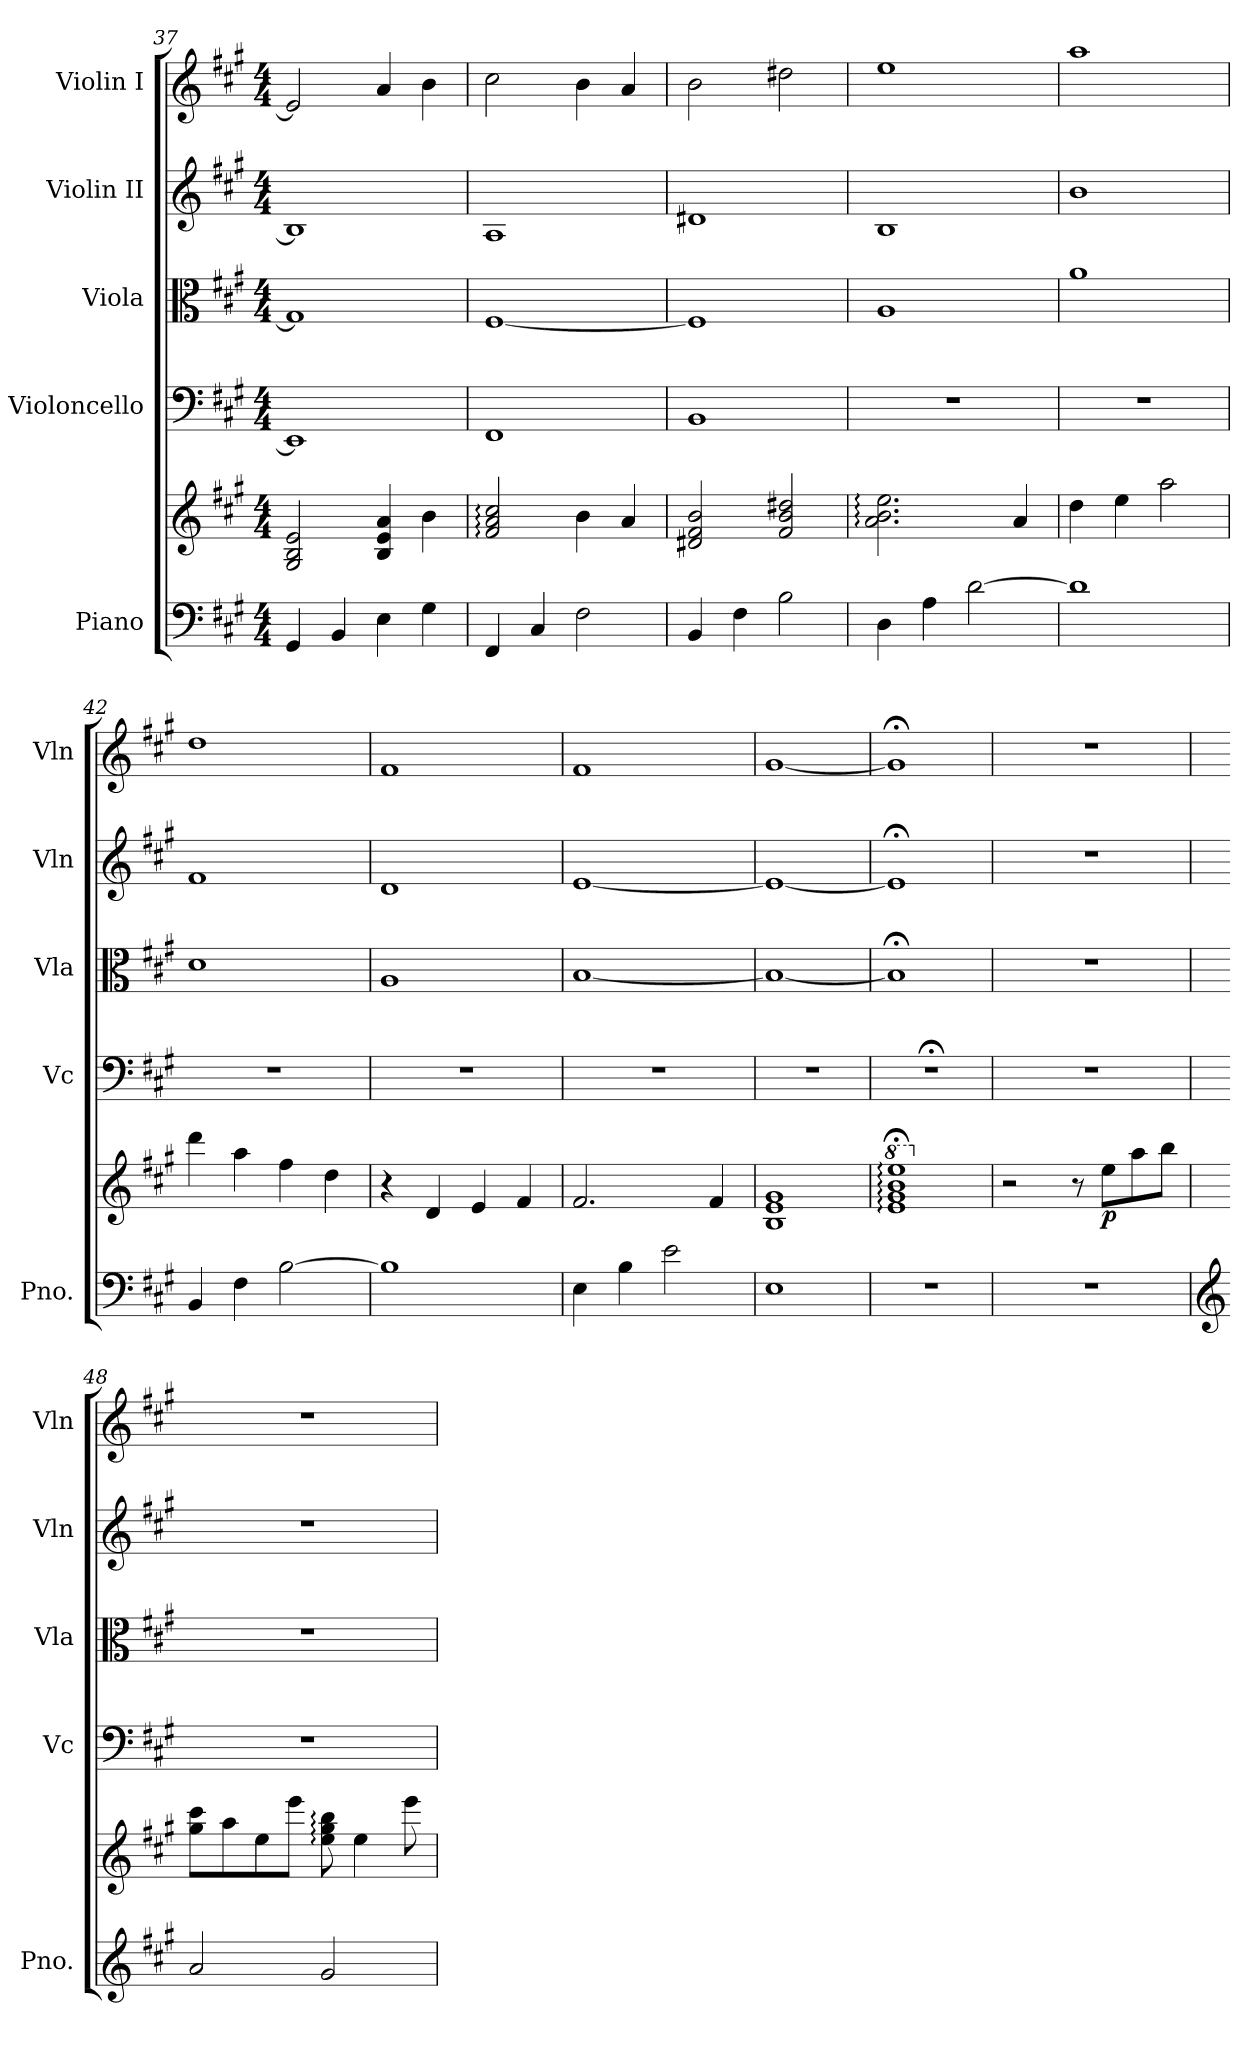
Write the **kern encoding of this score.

**kern	**kern	**dynam	**kern	**kern	**kern	**kern
*part5	*part5	*part5	*part4	*part3	*part2	*part1
*staff6	*staff5	*staff5/6	*staff4	*staff3	*staff2	*staff1
*I"Piano	*	*	*I"Violoncello	*I"Viola	*I"Violin II	*I"Violin I
*I'Pno.	*	*	*I'Vc	*I'Vla	*I'Vln	*I'Vln
*clefF4	*clefG2	*	*clefF4	*clefC3	*clefG2	*clefG2
*k[f#c#g#]	*k[f#c#g#]	*	*k[f#c#g#]	*k[f#c#g#]	*k[f#c#g#]	*k[f#c#g#]
*M4/4	*M4/4	*	*M4/4	*M4/4	*M4/4	*M4/4
=37	=37	=37	=37	=37	=37	=37
4GG#/	2G#/ 2B/ 2e/	.	1EE]	1G#]	1B]	2e/]
4BB/	.	.	.	.	.	.
4E\	4B/ 4e/ 4a/	.	.	.	.	4a/
4G#\	4b\	.	.	.	.	4b\
=38	=38	=38	=38	=38	=38	=38
4FF#/	2f#/: 2a/: 2cc#/:	.	1FF#	[1F#	1A	2cc#\
4C#/	.	.	.	.	.	.
2F#\	4b\	.	.	.	.	4b\
.	4a/	.	.	.	.	4a/
=39	=39	=39	=39	=39	=39	=39
4BB/	2d#X/ 2f#/ 2b/	.	1BB	1F#]	1d#X	2b\
4F#\	.	.	.	.	.	.
2B\	2f#/ 2b/ 2dd#X/	.	.	.	.	2dd#X\
=40	=40	=40	=40	=40	=40	=40
4D\	2.a\: 2.b\: 2.ee\:	.	1r	1A	1B	1ee
4A\	.	.	.	.	.	.
[2d\	.	.	.	.	.	.
.	4a/	.	.	.	.	.
=41	=41	=41	=41	=41	=41	=41
1d]	4dd\	.	1r	1a	1b	1aa
.	4ee\	.	.	.	.	.
.	2aa\	.	.	.	.	.
=42	=42	=42	=42	=42	=42	=42
4BB/	4ddd\	.	1r	1d	1f#	1dd
4F#\	4aa\	.	.	.	.	.
[2B\	4ff#\	.	.	.	.	.
.	4dd\	.	.	.	.	.
=43	=43	=43	=43	=43	=43	=43
1B]	4r	.	1r	1A	1d	1f#
.	4d/	.	.	.	.	.
.	4e/	.	.	.	.	.
.	4f#/	.	.	.	.	.
=44	=44	=44	=44	=44	=44	=44
4E\	2.f#/	.	1r	[1B	[1e	1f#
4B\	.	.	.	.	.	.
2e\	.	.	.	.	.	.
.	4f#/	.	.	.	.	.
!!LO:PB:g=z
=45	=45	=45	=45	=45	=45	=45
1E	1B 1e 1g#	.	1r	1B_	1e_	[1g#
=46	=46	=46	=46	=46	=46	=46
*	*8va	*	*	*	*	*
*	*	*	*	*	*	*MM70
1r	1ee;<: 1gg#;<: 1bb;<: 1eee;<:	.	1r;<	1B;<]	1e;<]	1g#;<]
=47	=47	=47	=47	=47	=47	=47
*	*X8va	*	*	*	*	*
1r	2r	.	1r	1r	1r	1r
.	8r	.	.	.	.	.
!	!	!LO:DY:b	!	!	!	!
.	8ee\L	p	.	.	.	.
.	8aa\	.	.	.	.	.
.	8bb\J	.	.	.	.	.
=48	=48	=48	=48	=48	=48	=48
*clefG2	*	*	*	*	*	*
2a/	8gg#\ 8ccc#\L	.	1r	1r	1r	1r
.	8aa\	.	.	.	.	.
.	8ee\	.	.	.	.	.
.	8eee\J	.	.	.	.	.
2g#/	8ee\: 8gg#\: 8bb\:	.	.	.	.	.
.	4ee\	.	.	.	.	.
.	8eee\	.	.	.	.	.
=	=	=	=	=	=	=
*-	*-	*-	*-	*-	*-	*-
